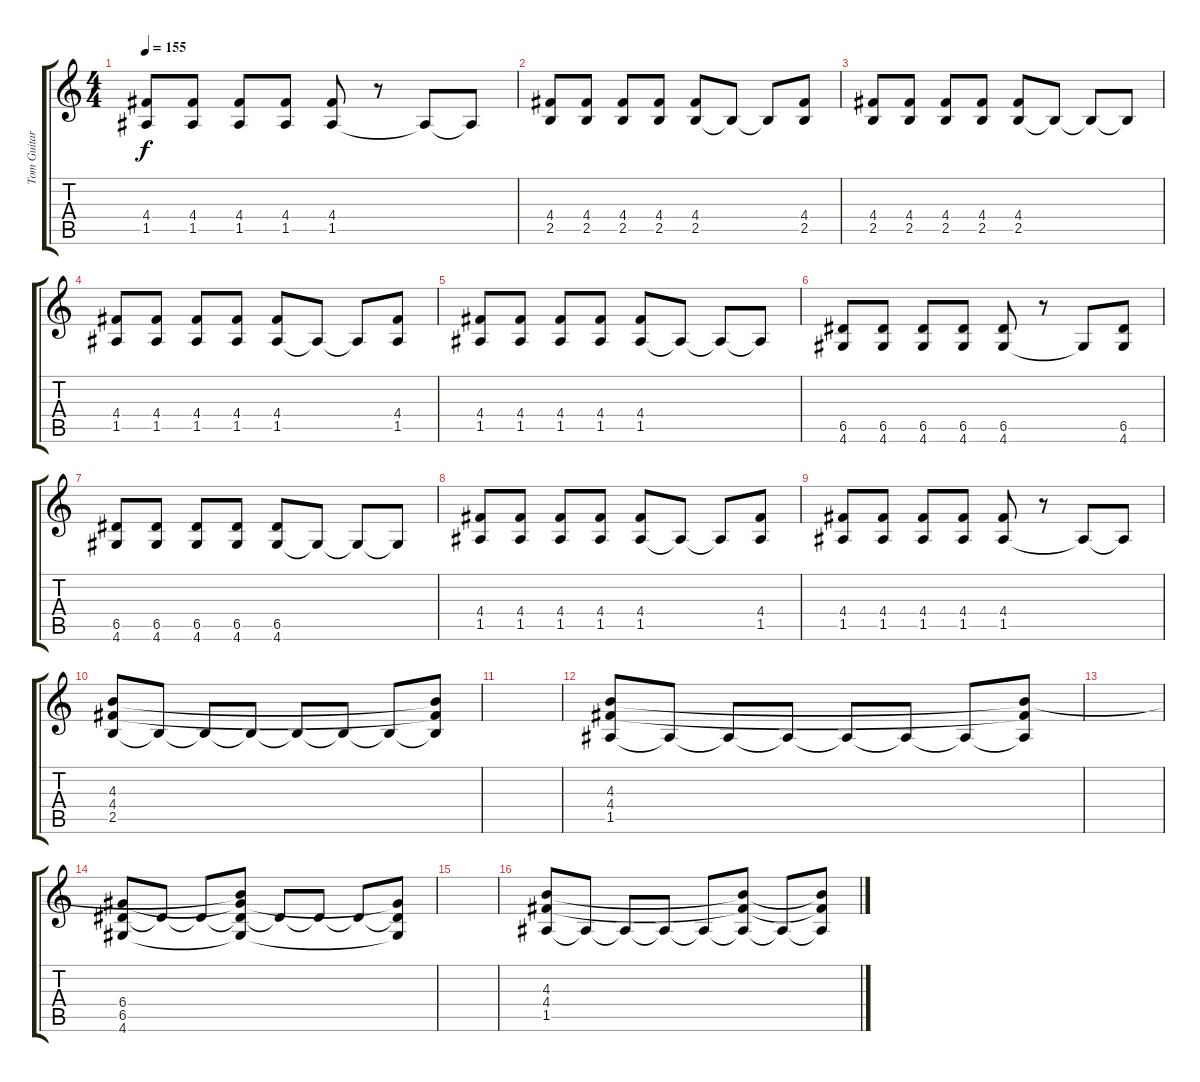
\track ("Tom Guitar 1" "Tom Guitar") {instrument acousticguitarsteel}
\staff {score tabs}
\tuning (E4 B3 G3 D3 A2 E2) {hide}
\ts (4 4)
\tempo 155
\clef g2
\ks c
(4.4 1.5).8{dy f} (4.4 1.5).8 (4.4 1.5).8 (4.4 1.5).8 (4.4 1.5).8 r.8 1.5{t}.8 1.5{t}.8 |
(4.4 2.5).8 (4.4 2.5).8 (4.4 2.5).8 (4.4 2.5).8 (4.4 2.5).8 2.5{t}.8 2.5{t}.8 (4.4 2.5).8 |
(4.4 2.5).8 (4.4 2.5).8 (4.4 2.5).8 (4.4 2.5).8 (4.4 2.5).8 2.5{t}.8 2.5{t}.8 2.5{t}.8 |
(4.4 1.5).8 (4.4 1.5).8 (4.4 1.5).8 (4.4 1.5).8 (4.4 1.5).8 1.5{t}.8 1.5{t}.8 (4.4 1.5).8 |
(4.4 1.5).8 (4.4 1.5).8 (4.4 1.5).8 (4.4 1.5).8 (4.4 1.5).8 1.5{t}.8 1.5{t}.8 1.5{t}.8 |
(6.5 4.6).8 (6.5 4.6).8 (6.5 4.6).8 (6.5 4.6).8 (6.5 4.6).8 r.8 4.6{t}.8 (6.5 4.6).8 |
(6.5 4.6).8 (6.5 4.6).8 (6.5 4.6).8 (6.5 4.6).8 (6.5 4.6).8 4.6{t}.8 4.6{t}.8 4.6{t}.8 |
(4.4 1.5).8 (4.4 1.5).8 (4.4 1.5).8 (4.4 1.5).8 (4.4 1.5).8 1.5{t}.8 1.5{t}.8 (4.4 1.5).8 |
(4.4 1.5).8 (4.4 1.5).8 (4.4 1.5).8 (4.4 1.5).8 (4.4 1.5).8 r.8 1.5{t}.8 1.5{t}.8 |
(4.3 4.4 2.5).8 2.5{t}.8 2.5{t}.8 2.5{t}.8 2.5{t}.8 2.5{t}.8 2.5{t}.8 (4.3{t} 4.4{t} 2.5{t}).8 |
|
(4.3 4.4 1.5).8 1.5{t}.8 1.5{t}.8 1.5{t}.8 1.5{t}.8 1.5{t}.8 1.5{t}.8 (4.3{t} 4.4{t} 1.5{t}).8 |
|
(6.4 6.5 4.6).8 6.5{t}.8 6.5{t}.8 (4.3{t} 6.4{t} 6.5{t} 4.6{t}).8 6.5{t}.8 6.5{t}.8 6.5{t}.8 (6.4{t} 6.5{t} 4.6{t}).8 |
|
(4.3 4.4 1.5).8 1.5{t}.8 1.5{t}.8 1.5{t}.8 1.5{t}.8 (4.3{t} 4.4{t} 1.5{t}).8 1.5{t}.8 (4.3{t} 4.4{t} 1.5{t}).8
